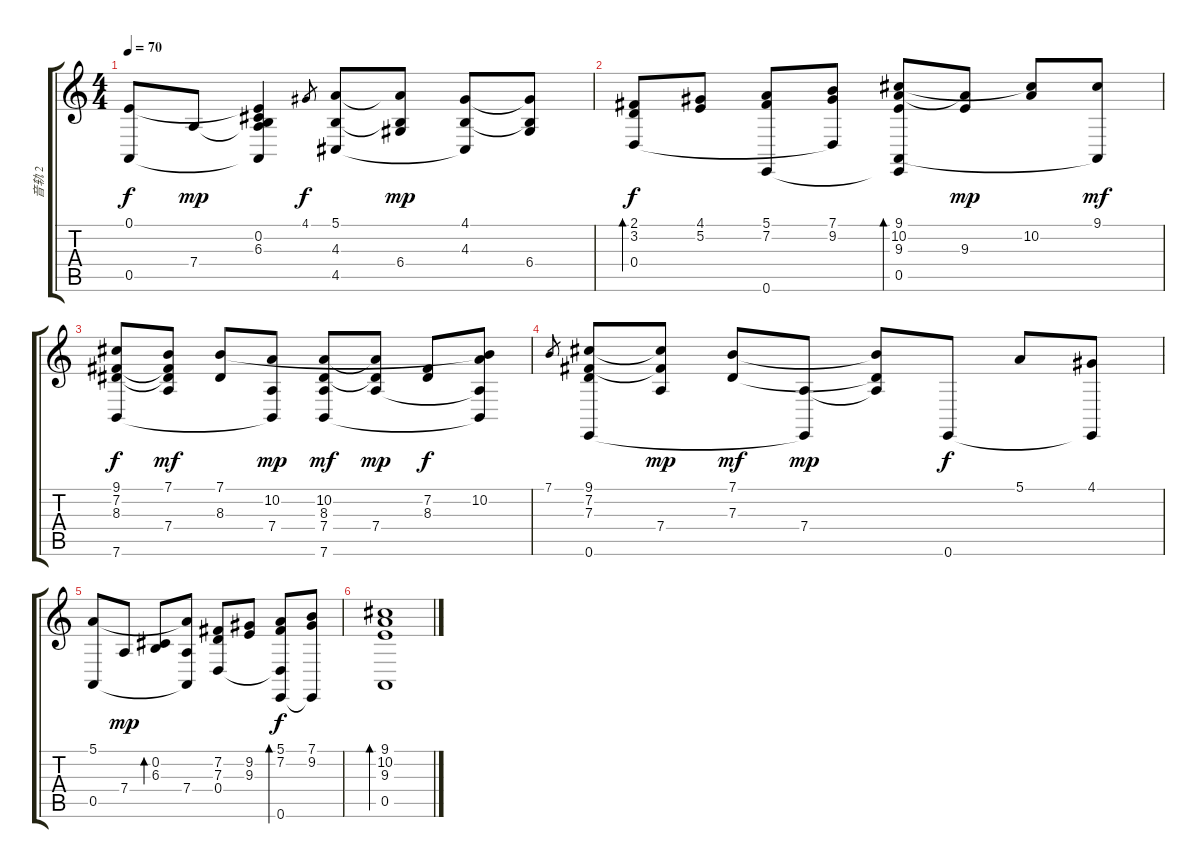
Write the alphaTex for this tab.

\track ("音轨 2" "音轨 2") {instrument lead1square}
\staff {score tabs}
\tuning (E4 B3 G3 D3 A2 E2) {hide}
\ts (4 4)
\tempo 70
\clef g2
\ks c
(0.1 0.5).8{dy f} 7.4.8{dy mp} (0.1{t} 0.2 6.3 7.4{t} 0.5{t}).4 4.1.8{gr dy f} (5.1 4.3 4.5).8 (5.1{t} 4.3{t} 6.4).8{dy mp} (4.1 4.3 4.5{t}).8 (4.1{t} 4.3{t} 6.4).8 |
(2.1 3.2 0.4).8{bd 240 dy f} (4.1 5.2).8 (5.1 7.2 0.6).8 (7.1 9.2 0.4{t}).8 (9.1 10.2 9.3 0.5 0.6{t}).8{bd 240} (10.2{t} 9.3).8{dy mp} (9.1{t} 10.2).8 (9.1 0.5{t}).8{dy mf} |
(9.1 7.2 8.3 7.6).8{dy f} (7.1 7.2{t} 8.3{t} 7.4).8{dy mf} (7.1 8.3).8 (10.2 7.4 7.6{t}).8{dy mp} (10.2 8.3 7.4 7.6).8{dy mf} (10.2{t} 8.3{t} 7.4).8{dy mp} (7.2 8.3).8{dy f} (7.1{t} 10.2 7.4{t} 7.6{t}).8 |
7.1.8{gr} (9.1 7.2 7.3 0.6).8 (9.1{t} 7.2{t} 7.4).8{dy mp} (7.1 7.3).8{dy mf} (7.4 0.6{t}).8{dy mp} (7.1{t} 7.3{t} 7.4{t}).8 0.6.8{dy f} 5.1.8 (4.1 0.6{t}).8 |
(5.1 0.5).8 7.4.8{dy mp} (0.2 6.3).8{bd 120} (5.1{t} 7.4 0.5{t}).8 (7.2 7.3 0.4).8 (9.2 9.3).8 (5.1 7.2 0.4{t} 0.6).8{bd 120 dy f} (7.1 9.2 0.6{t}).8 |
(9.1 10.2 9.3 0.5).1{bd 240}
